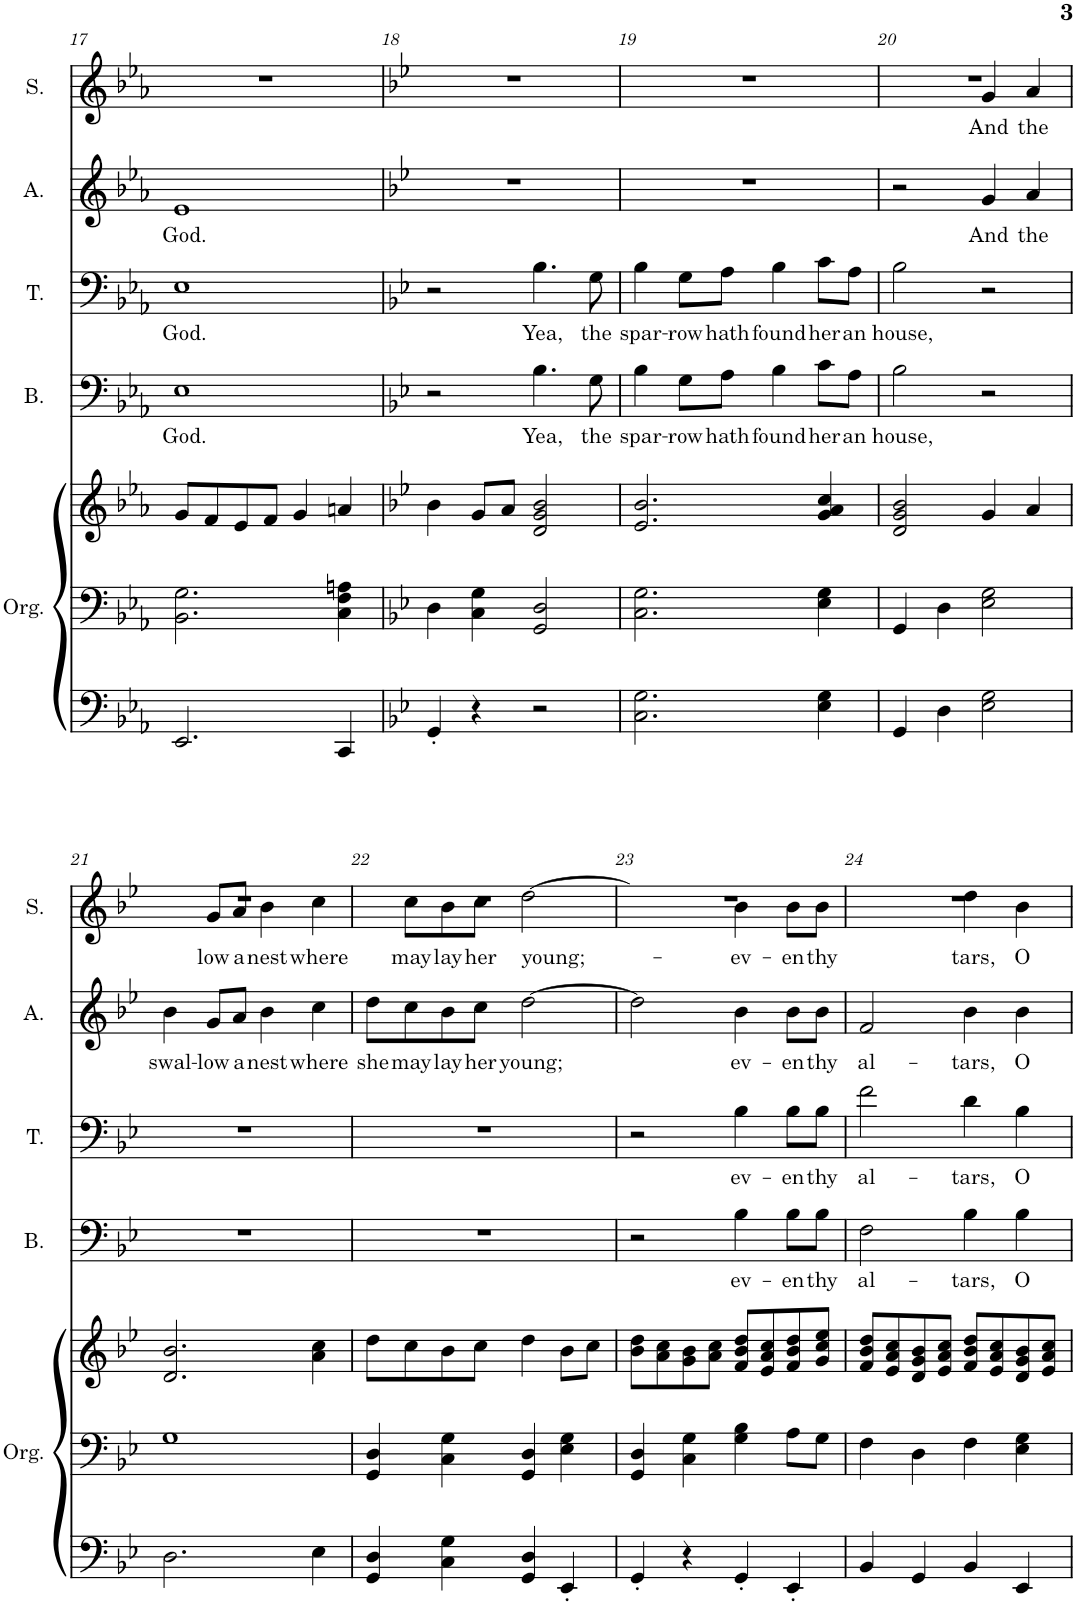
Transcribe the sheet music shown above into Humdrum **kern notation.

**kern	**kern	**kern	**kern	**text	**kern	**text	**kern	**text	**kern	**text
*part7	*part6	*part5	*part4	*part4	*part3	*part3	*part2	*part2	*part1	*part1
*staff7	*staff6	*staff5	*staff4	*staff4	*staff3	*staff3	*staff2	*staff2	*staff1	*staff1
*I"Pipe Organ	*I"Org.	*I"Pipe Organ	*I"B.	*	*I"T.	*	*I"A.	*	*I"S.	*
*I'P Org	*I'Org.	*I'P Org	*I'B.	*	*I'T.	*	*I'A.	*	*I'S.	*
!!LO:PB:g=z
*clefF4	*clefF4	*clefG2	*clefF4	*	*clefF4	*	*clefG2	*	*clefG2	*
*k[b-e-a-]	*k[b-e-a-]	*k[b-e-a-]	*k[b-e-a-]	*	*k[b-e-a-]	*	*k[b-e-a-]	*	*k[b-e-a-]	*
*M4/4	*M4/4	*M4/4	*M4/4	*	*M4/4	*	*M4/4	*	*M4/4	*
=17	=17	=17	=17	=17	=17	=17	=17	=17	=17	=17
!	!	!	!	!LO:LY:b	!	!LO:LY:b	!	!LO:LY:b	!	!
2.EE-/	2.BB-\ 2.G\	8g/L	1E-	God.	1E-	God.	1e-	God.	1r	.
.	.	8f/	.	.	.	.	.	.	.	.
.	.	8e-/	.	.	.	.	.	.	.	.
.	.	8f/J	.	.	.	.	.	.	.	.
.	.	4g/	.	.	.	.	.	.	.	.
4CC/	4C\ 4F\ 4An\	4an/	.	.	.	.	.	.	.	.
=18	=18	=18	=18	=18	=18	=18	=18	=18	=18	=18
*k[b-e-]	*k[b-e-]	*k[b-e-]	*k[b-e-]	*	*k[b-e-]	*	*k[b-e-]	*	*k[b-e-]	*
4GG'/	4D\	4b-\	2r	.	2r	.	1r	.	1r	.
4r	4C\ 4G\	8g/L	.	.	.	.	.	.	.	.
.	.	8a/J	.	.	.	.	.	.	.	.
!	!	!	!	!LO:LY:b	!	!LO:LY:b	!	!	!	!
2r	2GG/ 2D/	2d/ 2g/ 2b-/	4.B-\	Yea,	4.B-\	Yea,	.	.	.	.
!	!	!	!	!LO:LY:b	!	!LO:LY:b	!	!	!	!
.	.	.	8G\	the	8G\	the	.	.	.	.
=19	=19	=19	=19	=19	=19	=19	=19	=19	=19	=19
!	!	!	!	!LO:LY:b	!	!LO:LY:b	!	!	!	!
2.C\ 2.G\	2.C\ 2.G\	2.e-/ 2.b-/	4B-\	spar-	4B-\	spar-	1r	.	1r	.
!	!	!	!	!LO:LY:b	!	!LO:LY:b	!	!	!	!
.	.	.	8G\L	-row	8G\L	-row	.	.	.	.
!	!	!	!	!LO:LY:b	!	!LO:LY:b	!	!	!	!
.	.	.	8A\J	hath	8A\J	hath	.	.	.	.
!	!	!	!	!LO:LY:b	!	!LO:LY:b	!	!	!	!
.	.	.	4B-\	found	4B-\	found	.	.	.	.
!	!	!	!	!LO:LY:b	!	!LO:LY:b	!	!	!	!
4E-\ 4G\	4E-\ 4G\	4g/ 4a/ 4cc/	8c\L	her	8c\L	her	.	.	.	.
!	!	!	!	!LO:LY:b	!	!LO:LY:b	!	!	!	!
.	.	.	8A\J	an	8A\J	an	.	.	.	.
=20	=20	=20	=20	=20	=20	=20	=20	=20	=20	=20
!	!	!	!	!LO:LY:b	!	!LO:LY:b	!	!	!	!
4GG/	4GG/	2d/ 2g/ 2b-/	2B-\	house,	2B-\	house,	2r	.	1r	.
4D\	4D\	.	.	.	.	.	.	.	.	.
!	!	!	!	!	!	!	!	!LO:LY:b	!	!
2E-\ 2G\	2E-\ 2G\	4g/	2r	.	2r	.	4g/	And	.	.
!	!	!	!	!	!	!	!	!LO:LY:b	!	!
.	.	4a/	.	.	.	.	4a/	the	.	.
!	!	!	!	!	!	!	!	!	!	!LO:LY:b
2ryy	2ryy	2ryy	2ryy	.	2ryy	.	2ryy	.	4g/	And
!	!	!	!	!	!	!	!	!	!	!LO:LY:b
.	.	.	.	.	.	.	.	.	4a/	the
!!LO:LB:g=z
=21	=21	=21	=21	=21	=21	=21	=21	=21	=21	=21
!	!	!	!	!	!	!	!	!LO:LY:b	!	!
2.D\	1G	2.d/ 2.b-/	1r	.	1r	.	4b-\	swal-	1r	.
!	!	!	!	!	!	!	!	!LO:LY:b	!	!
.	.	.	.	.	.	.	8g/L	-low	.	.
!	!	!	!	!	!	!	!	!LO:LY:b	!	!
.	.	.	.	.	.	.	8a/J	a	.	.
!	!	!	!	!	!	!	!	!LO:LY:b	!	!
.	.	.	.	.	.	.	4b-\	nest	.	.
!	!	!	!	!	!	!	!	!LO:LY:b	!	!
4E-\	.	4a\ 4cc\	.	.	.	.	4cc\	where	.	.
!	!	!	!	!	!	!	!	!	!	!LO:LY:b
2.ryy	2.ryy	2.ryy	2.ryy	.	2.ryy	.	2.ryy	.	8g/L	-low
!	!	!	!	!	!	!	!	!	!	!LO:LY:b
.	.	.	.	.	.	.	.	.	8a/J	a
!	!	!	!	!	!	!	!	!	!	!LO:LY:b
.	.	.	.	.	.	.	.	.	4b-\	nest
!	!	!	!	!	!	!	!	!	!	!LO:LY:b
.	.	.	.	.	.	.	.	.	4cc\	where
=22	=22	=22	=22	=22	=22	=22	=22	=22	=22	=22
!	!	!	!	!	!	!	!	!LO:LY:b	!	!
4GG/ 4D/	4GG/ 4D/	8dd\L	1r	.	1r	.	8dd\L	she	1r	.
!	!	!	!	!	!	!	!	!LO:LY:b	!	!
.	.	8cc\	.	.	.	.	8cc\	may	.	.
!	!	!	!	!	!	!	!	!LO:LY:b	!	!
4C\ 4G\	4C\ 4G\	8b-\	.	.	.	.	8b-\	lay	.	.
!	!	!	!	!	!	!	!	!LO:LY:b	!	!
.	.	8cc\J	.	.	.	.	8cc\J	her	.	.
!	!	!	!	!	!	!	!	!LO:LY:b	!	!
4GG/ 4D/	4GG/ 4D/	4dd\	.	.	.	.	[2dd\	young;	.	.
4EE-'/	4E-\ 4G\	8b-\L	.	.	.	.	.	.	.	.
.	.	8cc\J	.	.	.	.	.	.	.	.
!	!	!	!	!	!	!	!	!	!	!LO:LY:b
2..ryy	2..ryy	2..ryy	2..ryy	.	2..ryy	.	2..ryy	.	8cc\L	may
!	!	!	!	!	!	!	!	!	!	!LO:LY:b
.	.	.	.	.	.	.	.	.	8b-\	lay
!	!	!	!	!	!	!	!	!	!	!LO:LY:b
.	.	.	.	.	.	.	.	.	8cc\J	her
!	!	!	!	!	!	!	!	!	!	!LO:LY:b
.	.	.	.	.	.	.	.	.	[2dd\	young;-
=23	=23	=23	=23	=23	=23	=23	=23	=23	=23	=23
4GG'/	4GG/ 4D/	8b-\ 8dd\L	2r	.	2r	.	2dd\]	.	1r	.
.	.	8a\ 8cc\	.	.	.	.	.	.	.	.
4r	4C\ 4G\	8g\ 8b-\	.	.	.	.	.	.	.	.
.	.	8a\ 8cc\J	.	.	.	.	.	.	.	.
!	!	!	!	!LO:LY:b	!	!LO:LY:b	!	!LO:LY:b	!	!
4GG'/	4G\ 4B-\	8f/ 8b-/ 8dd/L	4B-\	ev-	4B-\	ev-	4b-\	ev-	.	.
.	.	8e-/ 8a/ 8cc/	.	.	.	.	.	.	.	.
!	!	!	!	!LO:LY:b	!	!LO:LY:b	!	!LO:LY:b	!	!
4EE-'/	8A\L	8f/ 8b-/ 8dd/	8B-\L	-en	8B-\L	-en	8b-\L	-en	.	.
!	!	!	!	!LO:LY:b	!	!LO:LY:b	!	!LO:LY:b	!	!
.	8G\J	8g/ 8cc/ 8ee-/J	8B-\J	thy	8B-\J	thy	8b-\J	thy	.	.
!	!	!	!	!	!	!	!	!	!	!LO:LY:b
2ryy	2ryy	2ryy	2ryy	.	2ryy	.	2ryy	.	4b-\	-ev-
!	!	!	!	!	!	!	!	!	!	!LO:LY:b
.	.	.	.	.	.	.	.	.	8b-\L	-en
!	!	!	!	!	!	!	!	!	!	!LO:LY:b
.	.	.	.	.	.	.	.	.	8b-\J	thy
=24	=24	=24	=24	=24	=24	=24	=24	=24	=24	=24
!	!	!	!	!LO:LY:b	!	!LO:LY:b	!	!LO:LY:b	!	!
4BB-/	4F\	8f/ 8b-/ 8dd/L	2F\	al-	2f\	al-	2f/	al-	1r	.
.	.	8e-/ 8a/ 8cc/	.	.	.	.	.	.	.	.
4GG/	4D\	8d/ 8g/ 8b-/	.	.	.	.	.	.	.	.
.	.	8e-/ 8a/ 8cc/J	.	.	.	.	.	.	.	.
!	!	!	!	!LO:LY:b	!	!LO:LY:b	!	!LO:LY:b	!	!
4BB-/	4F\	8f/ 8b-/ 8dd/L	4B-\	-tars,	4d\	-tars,	4b-\	-tars,	.	.
.	.	8e-/ 8a/ 8cc/	.	.	.	.	.	.	.	.
!	!	!	!	!LO:LY:b	!	!LO:LY:b	!	!LO:LY:b	!	!
4EE-/	4E-\ 4G\	8d/ 8g/ 8b-/	4B-\	O	4B-\	O	4b-\	O	.	.
.	.	8e-/ 8a/ 8cc/J	.	.	.	.	.	.	.	.
!	!	!	!	!	!	!	!	!	!	!LO:LY:b
2ryy	2ryy	2ryy	2ryy	.	2ryy	.	2ryy	.	4dd\	-tars,
!	!	!	!	!	!	!	!	!	!	!LO:LY:b
.	.	.	.	.	.	.	.	.	4b-\	O
=	=	=	=	=	=	=	=	=	=	=
*-	*-	*-	*-	*-	*-	*-	*-	*-	*-	*-
